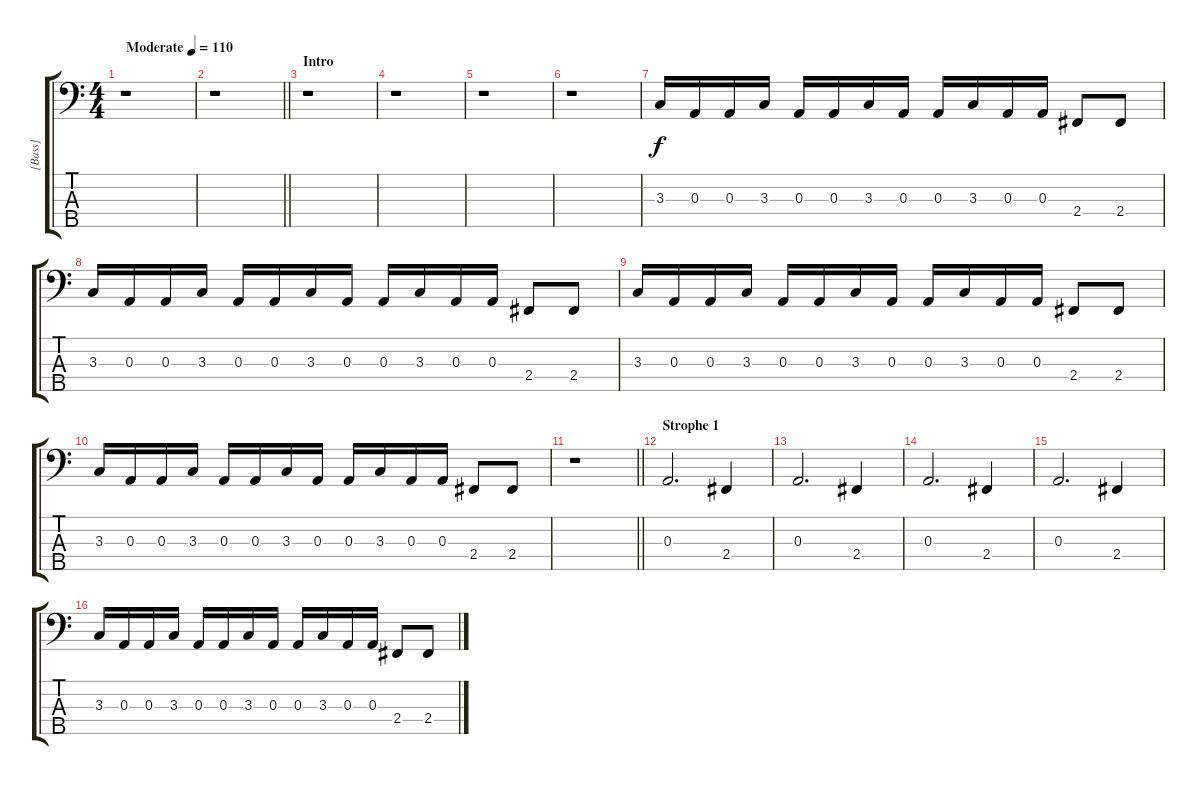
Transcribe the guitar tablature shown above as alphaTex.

\track ("[Bass]" "[Bass]") {instrument electricbassfinger}
\staff {score tabs}
\tuning (G2 D2 A1 E1 B0) {hide}
\ts (4 4)
\tempo (110 "Moderate")
\clef f4
\ks c
r.1{dy f instrument electricbassfinger} |
\barLineRight lightlight
r.1 |
\section ("" "Intro")
r.1 |
r.1 |
r.1 |
r.1 |
3.3.16 0.3.16 0.3.16 3.3.16 0.3.16 0.3.16 3.3.16 0.3.16 0.3.16 3.3.16 0.3.16 0.3.16 2.4.8 2.4.8 |
3.3.16 0.3.16 0.3.16 3.3.16 0.3.16 0.3.16 3.3.16 0.3.16 0.3.16 3.3.16 0.3.16 0.3.16 2.4.8 2.4.8 |
3.3.16 0.3.16 0.3.16 3.3.16 0.3.16 0.3.16 3.3.16 0.3.16 0.3.16 3.3.16 0.3.16 0.3.16 2.4.8 2.4.8 |
3.3.16 0.3.16 0.3.16 3.3.16 0.3.16 0.3.16 3.3.16 0.3.16 0.3.16 3.3.16 0.3.16 0.3.16 2.4.8 2.4.8 |
\barLineRight lightlight
r.1 |
\section ("" "Strophe 1")
0.3.2{d} 2.4.4 |
0.3.2{d} 2.4.4 |
0.3.2{d} 2.4.4 |
0.3.2{d} 2.4.4 |
3.3.16 0.3.16 0.3.16 3.3.16 0.3.16 0.3.16 3.3.16 0.3.16 0.3.16 3.3.16 0.3.16 0.3.16 2.4.8 2.4.8
